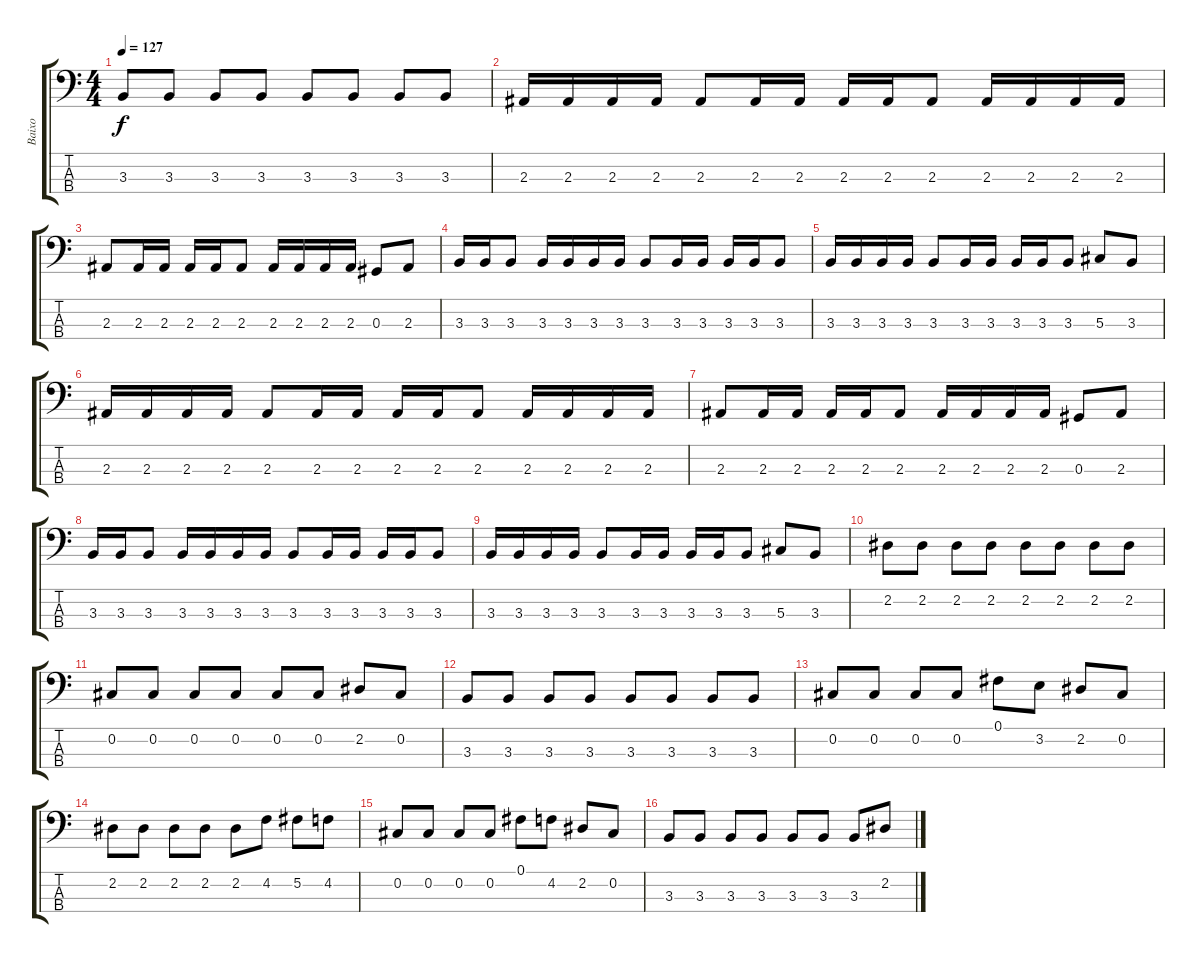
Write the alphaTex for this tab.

\track ("Baixo" "Baixo") {instrument electricbassfinger}
\staff {score tabs}
\tuning (Gb2 Db2 Ab1 Eb1) {hide}
\ts (4 4)
\tempo 127
\clef f4
\ks c
3.3.8{dy f} 3.3.8 3.3.8 3.3.8 3.3.8 3.3.8 3.3.8 3.3.8 |
2.3.16 2.3.16 2.3.16 2.3.16 2.3.8 2.3.16 2.3.16 2.3.16 2.3.16 2.3.8 2.3.16 2.3.16 2.3.16 2.3.16 |
2.3.8 2.3.16 2.3.16 2.3.16 2.3.16 2.3.8 2.3.16 2.3.16 2.3.16 2.3.16 0.3.8 2.3.8 |
3.3.16 3.3.16 3.3.8 3.3.16 3.3.16 3.3.16 3.3.16 3.3.8 3.3.16 3.3.16 3.3.16 3.3.16 3.3.8 |
3.3.16 3.3.16 3.3.16 3.3.16 3.3.8 3.3.16 3.3.16 3.3.16 3.3.16 3.3.8 5.3.8 3.3.8 |
2.3.16 2.3.16 2.3.16 2.3.16 2.3.8 2.3.16 2.3.16 2.3.16 2.3.16 2.3.8 2.3.16 2.3.16 2.3.16 2.3.16 |
2.3.8 2.3.16 2.3.16 2.3.16 2.3.16 2.3.8 2.3.16 2.3.16 2.3.16 2.3.16 0.3.8 2.3.8 |
3.3.16 3.3.16 3.3.8 3.3.16 3.3.16 3.3.16 3.3.16 3.3.8 3.3.16 3.3.16 3.3.16 3.3.16 3.3.8 |
3.3.16 3.3.16 3.3.16 3.3.16 3.3.8 3.3.16 3.3.16 3.3.16 3.3.16 3.3.8 5.3.8 3.3.8 |
2.2.8 2.2.8 2.2.8 2.2.8 2.2.8 2.2.8 2.2.8 2.2.8 |
0.2.8 0.2.8 0.2.8 0.2.8 0.2.8 0.2.8 2.2.8 0.2.8 |
3.3.8 3.3.8 3.3.8 3.3.8 3.3.8 3.3.8 3.3.8 3.3.8 |
0.2.8 0.2.8 0.2.8 0.2.8 0.1.8 3.2.8 2.2.8 0.2.8 |
2.2.8 2.2.8 2.2.8 2.2.8 2.2.8 4.2.8 5.2.8 4.2.8 |
0.2.8 0.2.8 0.2.8 0.2.8 0.1.8 4.2.8 2.2.8 0.2.8 |
3.3.8 3.3.8 3.3.8 3.3.8 3.3.8 3.3.8 3.3.8 2.2.8
